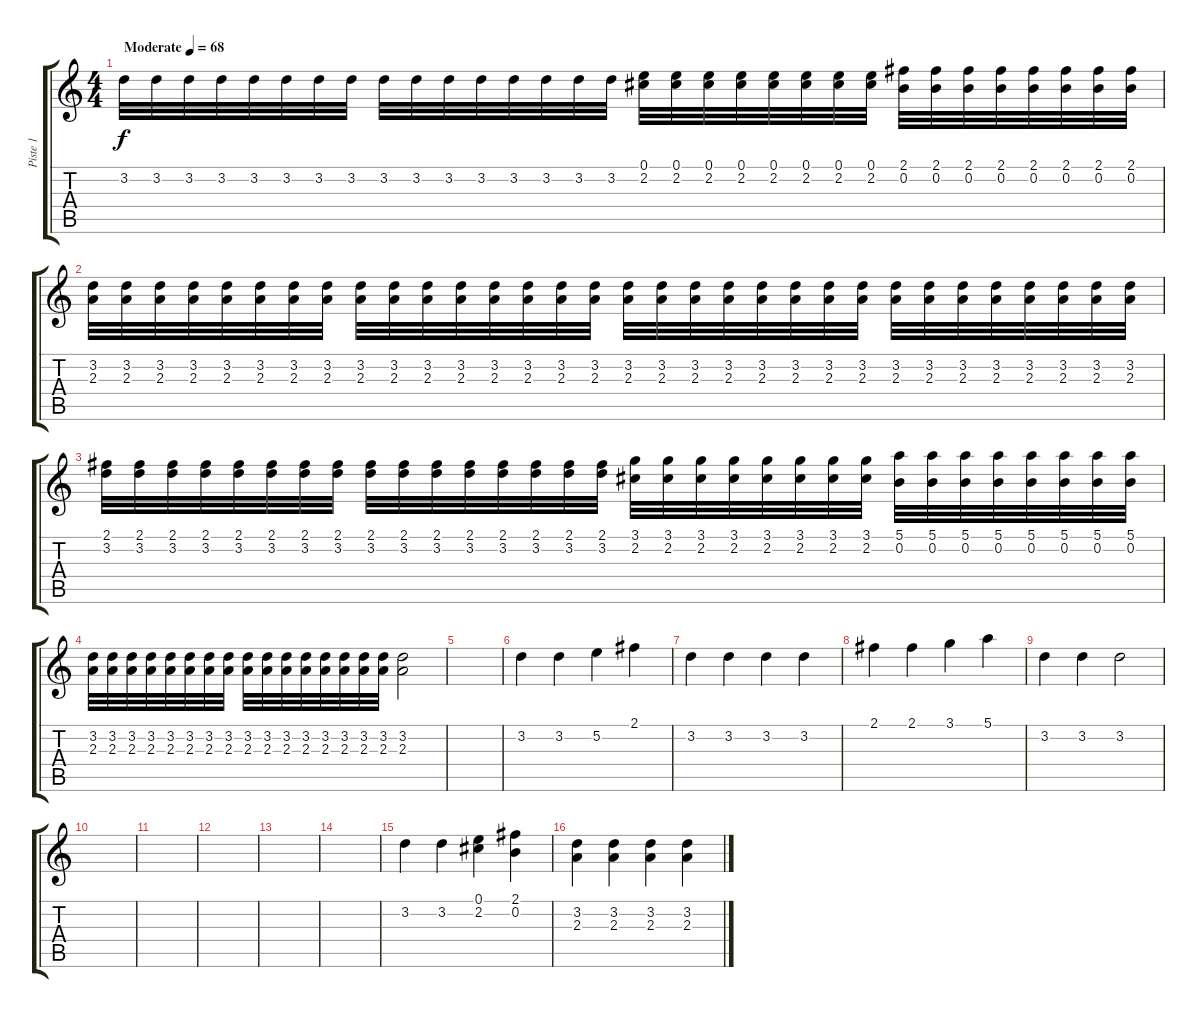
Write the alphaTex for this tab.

\track ("Piste 1" "Piste 1") {instrument acousticguitarsteel}
\staff {score tabs}
\tuning (E4 B3 G3 D3 A2 E2) {hide}
\ts (4 4)
\tempo (68 "Moderate")
\clef g2
\ks c
3.2.32{dy f instrument acousticguitarsteel} 3.2.32 3.2.32 3.2.32 3.2.32 3.2.32 3.2.32 3.2.32 3.2.32 3.2.32 3.2.32 3.2.32 3.2.32 3.2.32 3.2.32 3.2.32 (0.1 2.2).32 (0.1 2.2).32 (0.1 2.2).32 (0.1 2.2).32 (0.1 2.2).32 (0.1 2.2).32 (0.1 2.2).32 (0.1 2.2).32 (2.1 0.2).32 (2.1 0.2).32 (2.1 0.2).32 (2.1 0.2).32 (2.1 0.2).32 (2.1 0.2).32 (2.1 0.2).32 (2.1 0.2).32 |
(3.2 2.3).32 (3.2 2.3).32 (3.2 2.3).32 (3.2 2.3).32 (3.2 2.3).32 (3.2 2.3).32 (3.2 2.3).32 (3.2 2.3).32 (3.2 2.3).32 (3.2 2.3).32 (3.2 2.3).32 (3.2 2.3).32 (3.2 2.3).32 (3.2 2.3).32 (3.2 2.3).32 (3.2 2.3).32 (3.2 2.3).32 (3.2 2.3).32 (3.2 2.3).32 (3.2 2.3).32 (3.2 2.3).32 (3.2 2.3).32 (3.2 2.3).32 (3.2 2.3).32 (3.2 2.3).32 (3.2 2.3).32 (3.2 2.3).32 (3.2 2.3).32 (3.2 2.3).32 (3.2 2.3).32 (3.2 2.3).32 (3.2 2.3).32 |
(2.1 3.2).32 (2.1 3.2).32 (2.1 3.2).32 (2.1 3.2).32 (2.1 3.2).32 (2.1 3.2).32 (2.1 3.2).32 (2.1 3.2).32 (2.1 3.2).32 (2.1 3.2).32 (2.1 3.2).32 (2.1 3.2).32 (2.1 3.2).32 (2.1 3.2).32 (2.1 3.2).32 (2.1 3.2).32 (3.1 2.2).32 (3.1 2.2).32 (3.1 2.2).32 (3.1 2.2).32 (3.1 2.2).32 (3.1 2.2).32 (3.1 2.2).32 (3.1 2.2).32 (5.1 0.2).32 (5.1 0.2).32 (5.1 0.2).32 (5.1 0.2).32 (5.1 0.2).32 (5.1 0.2).32 (5.1 0.2).32 (5.1 0.2).32 |
(3.2 2.3).32 (3.2 2.3).32 (3.2 2.3).32 (3.2 2.3).32 (3.2 2.3).32 (3.2 2.3).32 (3.2 2.3).32 (3.2 2.3).32 (3.2 2.3).32 (3.2 2.3).32 (3.2 2.3).32 (3.2 2.3).32 (3.2 2.3).32 (3.2 2.3).32 (3.2 2.3).32 (3.2 2.3).32 (3.2 2.3).2 |
|
3.2.4 3.2.4 5.2.4 2.1.4 |
3.2.4 3.2.4 3.2.4 3.2.4 |
2.1.4 2.1.4 3.1.4 5.1.4 |
3.2.4 3.2.4 3.2.2 |
|
|
|
|
|
3.2.4 3.2.4 (0.1 2.2).4 (2.1 0.2).4 |
(3.2 2.3).4 (3.2 2.3).4 (3.2 2.3).4 (3.2 2.3).4
